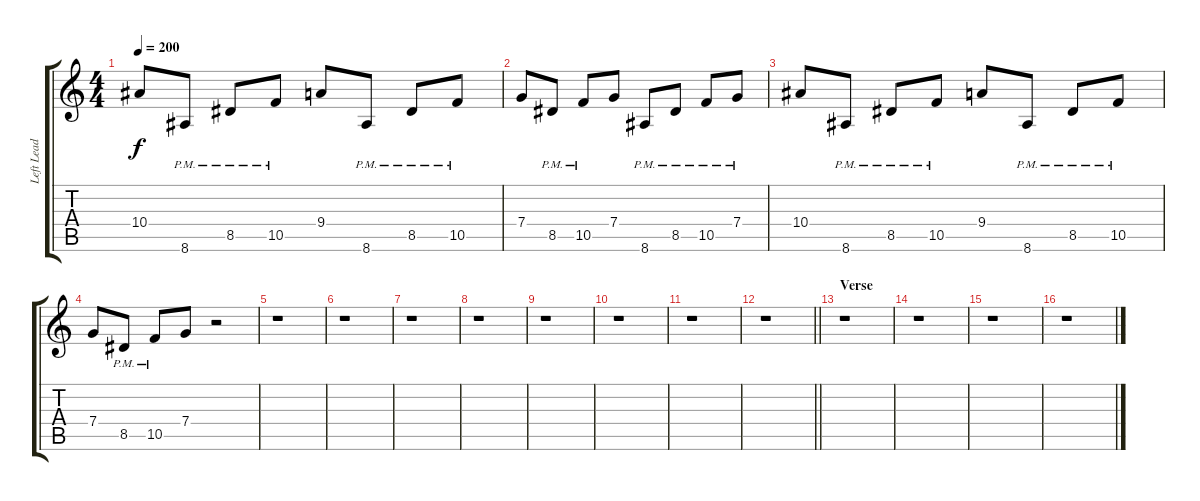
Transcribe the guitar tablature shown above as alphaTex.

\track ("Left Lead Gtr" "Left Lead ") {instrument overdrivenguitar}
\staff {score tabs}
\tuning (D4 A3 F3 C3 G2 D2) {hide}
\ts (4 4)
\tempo 200
\clef g2
\ks c
10.4.8{dy f} 8.6{pm}.8 8.5{pm}.8 10.5{pm}.8 9.4.8 8.6{pm}.8 8.5{pm}.8 10.5{pm}.8 |
7.4.8 8.5{pm}.8 10.5{pm}.8 7.4.8 8.6{pm}.8 8.5{pm}.8 10.5{pm}.8 7.4{pm}.8 |
10.4.8 8.6{pm}.8 8.5{pm}.8 10.5{pm}.8 9.4.8 8.6{pm}.8 8.5{pm}.8 10.5{pm}.8 |
7.4.8 8.5{pm}.8 10.5{pm}.8 7.4.8 r.2 |
r.1 |
r.1 |
r.1 |
r.1 |
r.1 |
r.1 |
r.1 |
\barLineRight lightlight
r.1 |
\section ("" "Verse")
r.1 |
r.1 |
r.1 |
r.1
